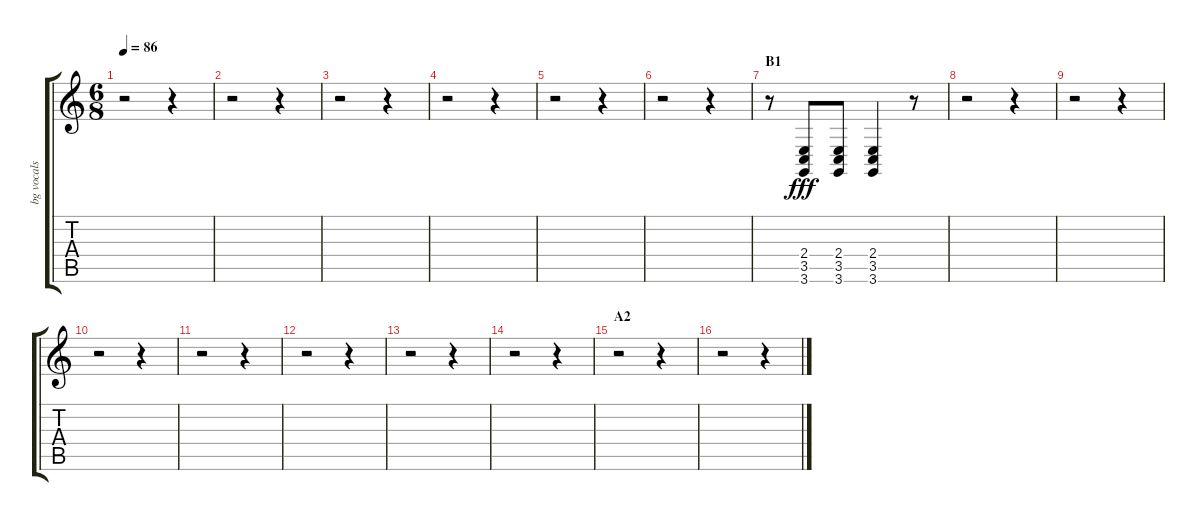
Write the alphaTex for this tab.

\track ("bg vocals" "bg vocals") {instrument choiraahs}
\staff {score tabs}
\tuning (E4 B3 G3 D3 A2 E2) {hide}
\ts (6 8)
\tempo 86
\clef g2
\ks c
r.2{dy fff} r.4 |
r.2 r.4 |
r.2 r.4 |
r.2 r.4 |
r.2 r.4 |
r.2 r.4 |
\section ("" "B1")
r.8 (2.4 3.5 3.6).8 (2.4 3.5 3.6).8 (2.4 3.5 3.6).4 r.8 |
r.2 r.4 |
r.2 r.4 |
r.2 r.4 |
r.2 r.4 |
r.2 r.4 |
r.2 r.4 |
r.2 r.4 |
\section ("" "A2")
r.2 r.4 |
r.2 r.4
